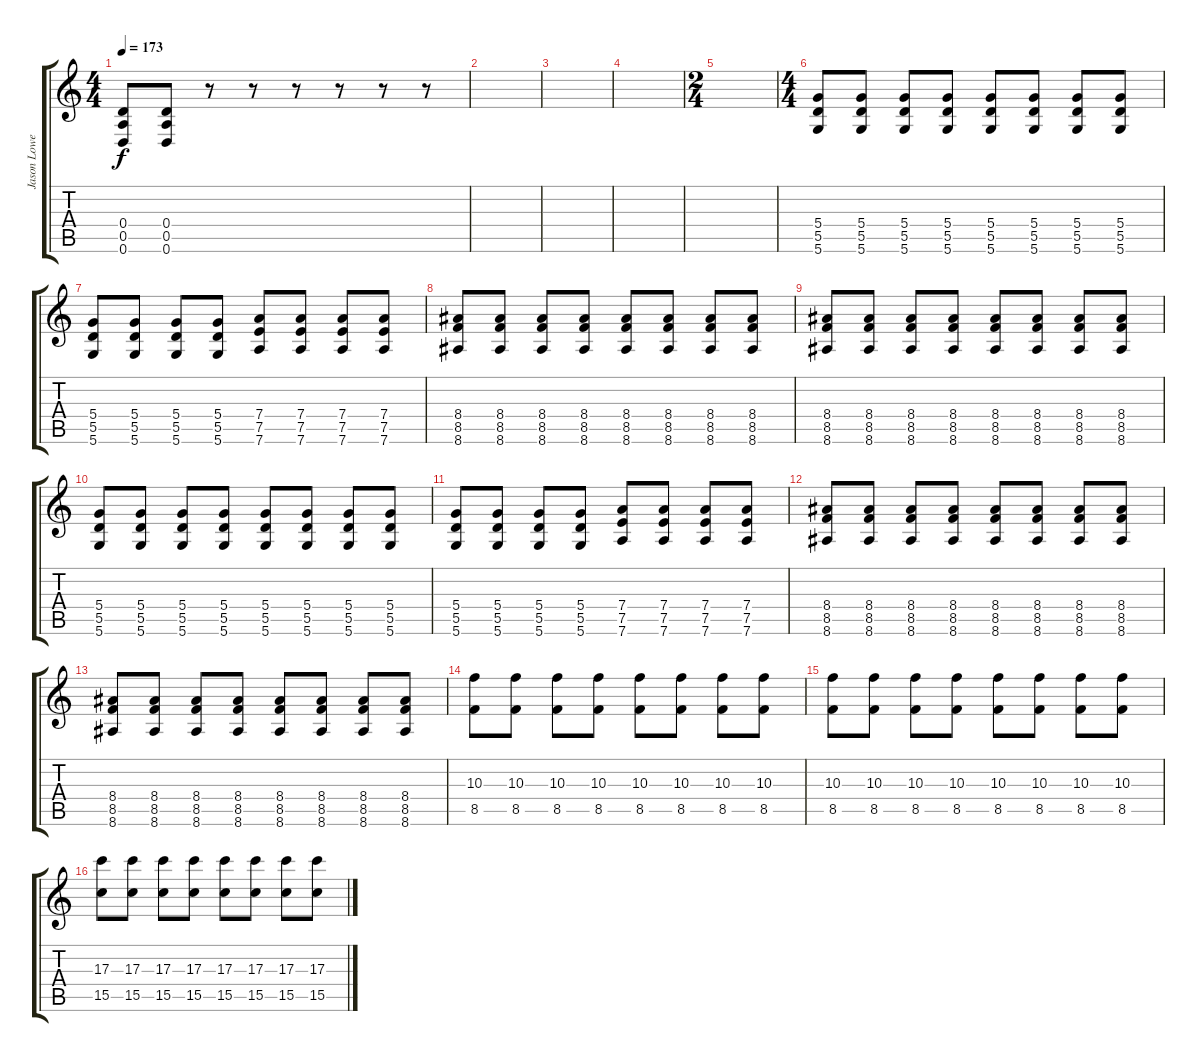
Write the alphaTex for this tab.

\track ("Jason Lowery" "Jason Lowe") {instrument distortionguitar}
\staff {score tabs}
\tuning (E4 B3 G3 D3 A2 D2) {hide}
\ts (4 4)
\tempo 173
\clef g2
\ks c
(0.4 0.5 0.6).8{dy f} (0.4 0.5 0.6).8 r.8 r.8 r.8 r.8 r.8 r.8 |
|
|
|
\ts (2 4)
|
\ts (4 4)
(5.4 5.5 5.6).8 (5.4 5.5 5.6).8 (5.4 5.5 5.6).8 (5.4 5.5 5.6).8 (5.4 5.5 5.6).8 (5.4 5.5 5.6).8 (5.4 5.5 5.6).8 (5.4 5.5 5.6).8 |
(5.4 5.5 5.6).8 (5.4 5.5 5.6).8 (5.4 5.5 5.6).8 (5.4 5.5 5.6).8 (7.4 7.5 7.6).8 (7.4 7.5 7.6).8 (7.4 7.5 7.6).8 (7.4 7.5 7.6).8 |
(8.4 8.5 8.6).8 (8.4 8.5 8.6).8 (8.4 8.5 8.6).8 (8.4 8.5 8.6).8 (8.4 8.5 8.6).8 (8.4 8.5 8.6).8 (8.4 8.5 8.6).8 (8.4 8.5 8.6).8 |
(8.4 8.5 8.6).8 (8.4 8.5 8.6).8 (8.4 8.5 8.6).8 (8.4 8.5 8.6).8 (8.4 8.5 8.6).8 (8.4 8.5 8.6).8 (8.4 8.5 8.6).8 (8.4 8.5 8.6).8 |
(5.4 5.5 5.6).8 (5.4 5.5 5.6).8 (5.4 5.5 5.6).8 (5.4 5.5 5.6).8 (5.4 5.5 5.6).8 (5.4 5.5 5.6).8 (5.4 5.5 5.6).8 (5.4 5.5 5.6).8 |
(5.4 5.5 5.6).8 (5.4 5.5 5.6).8 (5.4 5.5 5.6).8 (5.4 5.5 5.6).8 (7.4 7.5 7.6).8 (7.4 7.5 7.6).8 (7.4 7.5 7.6).8 (7.4 7.5 7.6).8 |
(8.4 8.5 8.6).8 (8.4 8.5 8.6).8 (8.4 8.5 8.6).8 (8.4 8.5 8.6).8 (8.4 8.5 8.6).8 (8.4 8.5 8.6).8 (8.4 8.5 8.6).8 (8.4 8.5 8.6).8 |
(8.4 8.5 8.6).8 (8.4 8.5 8.6).8 (8.4 8.5 8.6).8 (8.4 8.5 8.6).8 (8.4 8.5 8.6).8 (8.4 8.5 8.6).8 (8.4 8.5 8.6).8 (8.4 8.5 8.6).8 |
(10.3 8.5).8 (10.3 8.5).8 (10.3 8.5).8 (10.3 8.5).8 (10.3 8.5).8 (10.3 8.5).8 (10.3 8.5).8 (10.3 8.5).8 |
(10.3 8.5).8 (10.3 8.5).8 (10.3 8.5).8 (10.3 8.5).8 (10.3 8.5).8 (10.3 8.5).8 (10.3 8.5).8 (10.3 8.5).8 |
(17.3 15.5).8 (17.3 15.5).8 (17.3 15.5).8 (17.3 15.5).8 (17.3 15.5).8 (17.3 15.5).8 (17.3 15.5).8 (17.3 15.5).8
